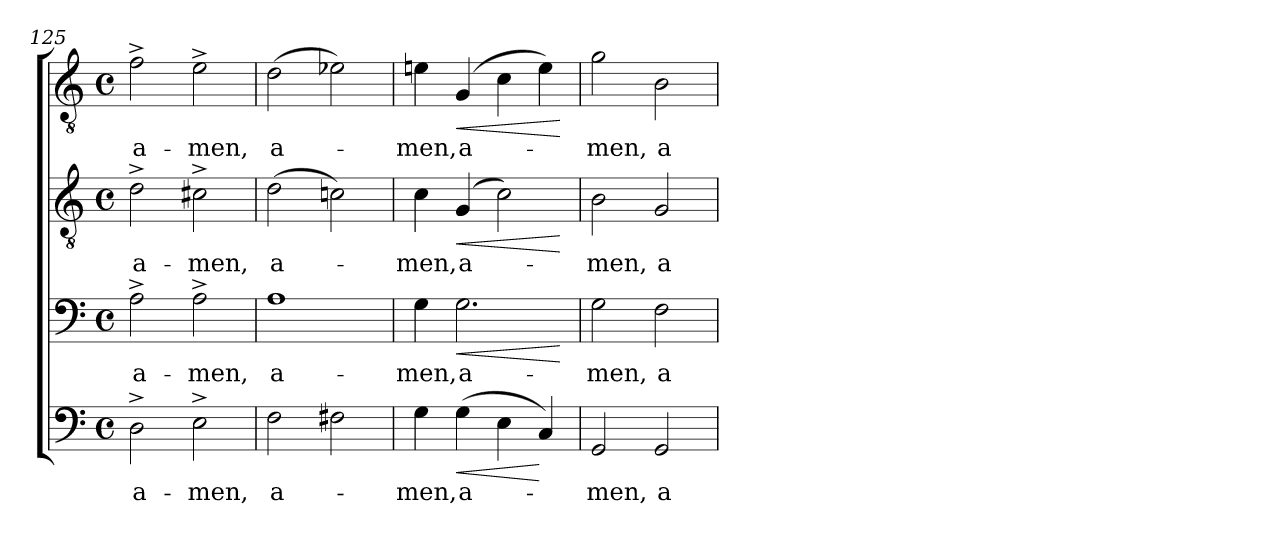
**kern	**text	**dynam	**kern	**text	**dynam	**kern	**text	**dynam	**kern	**text	**dynam
*part4	*part4	*part4	*part3	*part3	*part3	*part2	*part2	*part2	*part1	*part1	*part1
*staff4	*staff4	*staff4	*staff3	*staff3	*staff3	*staff2	*staff2	*staff2	*staff1	*staff1	*staff1
*clefF4	*	*	*clefF4	*	*	*clefGv2	*	*	*clefGv2	*	*
*k[]	*	*	*k[]	*	*	*k[]	*	*	*k[]	*	*
*C:	*	*	*C:	*	*	*C:	*	*	*C:	*	*
*M4/4	*	*	*M4/4	*	*	*M4/4	*	*	*M4/4	*	*
*met(c)	*	*	*met(c)	*	*	*met(c)	*	*	*met(c)	*	*
=125	=125	=125	=125	=125	=125	=125	=125	=125	=125	=125	=125
!	!LO:LY:b	!	!	!LO:LY:b	!	!	!LO:LY:b	!	!	!LO:LY:b	!
2D^>\	a-	.	2A^>\	a-	.	2d^>\	a-	.	2f^>\	a-	.
!	!LO:LY:b	!	!	!LO:LY:b	!	!	!LO:LY:b	!	!	!LO:LY:b	!
2E^>\	-men,	.	2A^>\	-men,	.	2c#X^>\	-men,	.	2e^>\	-men,	.
=126	=126	=126	=126	=126	=126	=126	=126	=126	=126	=126	=126
!	!LO:LY:b	!	!	!LO:LY:b	!	!	!LO:LY:b	!	!	!LO:LY:b	!
(>2F\	a-	.	1A	a-	.	(>2d\	a-	.	(>2d\	a-	.
2F#X\	.	.	.	.	.	2cn\)	.	.	2e-X\)	.	.
=127	=127	=127	=127	=127	=127	=127	=127	=127	=127	=127	=127
!	!LO:LY:b	!	!	!LO:LY:b	!	!	!LO:LY:b	!	!	!LO:LY:b	!
4G\	-men,	.	4G\	-men,	.	4c\	-men,	.	4en\	-men,	.
!	!LO:LY:b	!LO:HP:b	!	!LO:LY:b	!LO:HP:b	!	!LO:LY:b	!LO:HP:b	!	!LO:LY:b	!LO:HP:b
(>4G\	a-	<	2.G\	a-	<	(4G/	a-	<	(4G/	a-	<
4E\	.	.	.	.	.	2c\)	.	.	4c\	.	.
4C/)	.	[	.	.	.	.	.	.	4e\)	.	.
.	.	.	.	.	[	.	.	[	.	.	[
=128	=128	=128	=128	=128	=128	=128	=128	=128	=128	=128	=128
!	!LO:LY:b	!	!	!LO:LY:b	!	!	!LO:LY:b	!	!	!LO:LY:b	!
2GG/	-men,	.	2G\	-men,	.	2B\	-men,	.	2g\	-men,	.
!	!LO:LY:b	!	!	!LO:LY:b	!	!	!LO:LY:b	!	!	!LO:LY:b	!
2GG/	a-	.	2F\	a-	.	2G/	a-	.	2B\	a-	.
=	=	=	=	=	=	=	=	=	=	=	=
*-	*-	*-	*-	*-	*-	*-	*-	*-	*-	*-	*-
